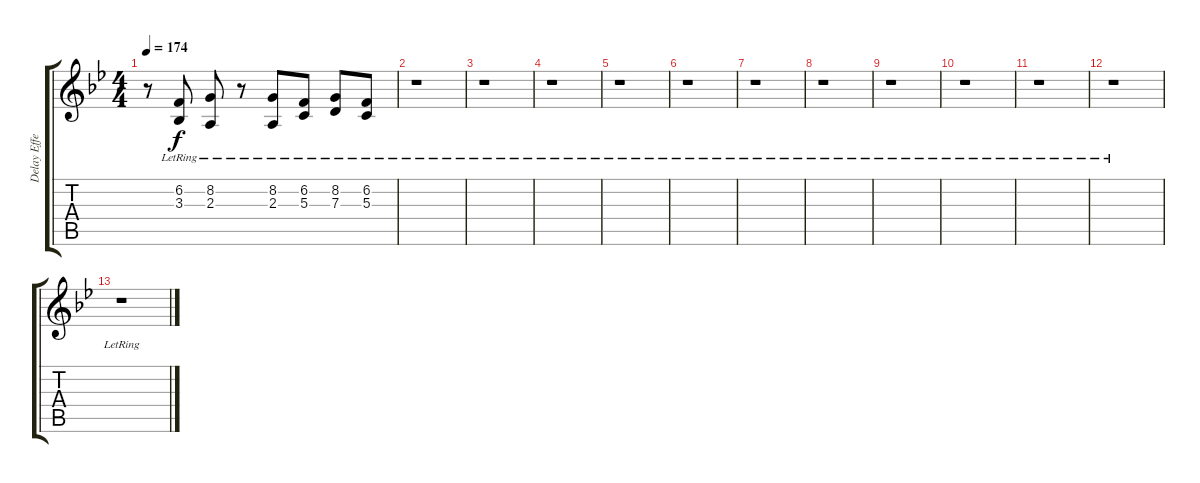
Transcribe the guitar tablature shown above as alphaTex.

\track ("Delay Effect" "Delay Effe") {instrument pad5bowed}
\staff {score tabs}
\tuning (E4 B3 G3 D3 A2 E2) {hide}
\ts (4 4)
\tempo 174
\clef g2
\ks gminor
r.8{dy f} (6.2{lr} 3.3{lr}).8 (8.2{lr} 2.3{lr}).8 r.8 (8.2{lr} 2.3{lr}).8 (6.2{lr} 5.3{lr}).8 (8.2{lr} 7.3{lr}).8 (6.2{lr} 5.3{lr}).8 |
r.1 |
r.1 |
r.1 |
r.1 |
r.1 |
r.1 |
r.1 |
r.1 |
r.1 |
r.1 |
r.1 |
r.1
